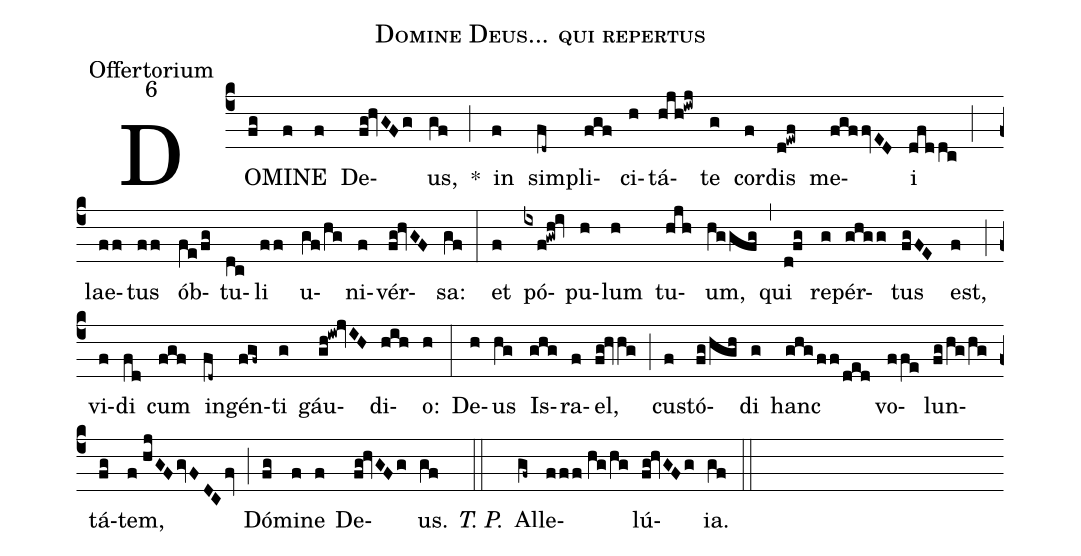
name:Domine Deus... qui repertus;
office-part:Offertorium;
mode:6;
%%
(c4) DO(fg)MI(f)NE(f) De(fg!hvGFg)us,(gf) *(;) in(f) sim(fd~)pli(fgf)ci(h)tá(hjh!iwj)te(g) cor(f)dis(d!ewf) me(fgffvED)i(dfddc) (;) lae(ff)tus(ff) ób(fe/fg)tu(dc)li(ff) u(gf/hg)ni(f)vér(fg!hvGF)sa:(gf) (:) et(f) pó(ixf!gwh!iv)pu(h)lum(h) tu(hjh)um,(hggfg) (,) qui(d!fg) re(g)pér(ghgg)tus(fgFE) est,(f) (;) vi(f)di(fd) cum(fgf) in(fd~)gén(fgf~)ti(g) gáu(gh!iw!jvIH)di(hih)o:(h) (:) De(h)us(hg) Is(ghg)ra(f)el,(fg!hvhg) (;) cu(f)stó(fg/hgh)di(g) hanc(ghg/ff/ded) vo(ffe)lun(fg/hg/hg)tá(fg)tem,(f//hjGFgvFDCfv) (;) Dó(fg)mi(f)ne(f) De(fg!hvGFg)us.(gf) <i>T. P.</i>(::) Al(gf~)le(fff//hg/hg)lú(fg!hvGFg)ia.(gf) (::)
